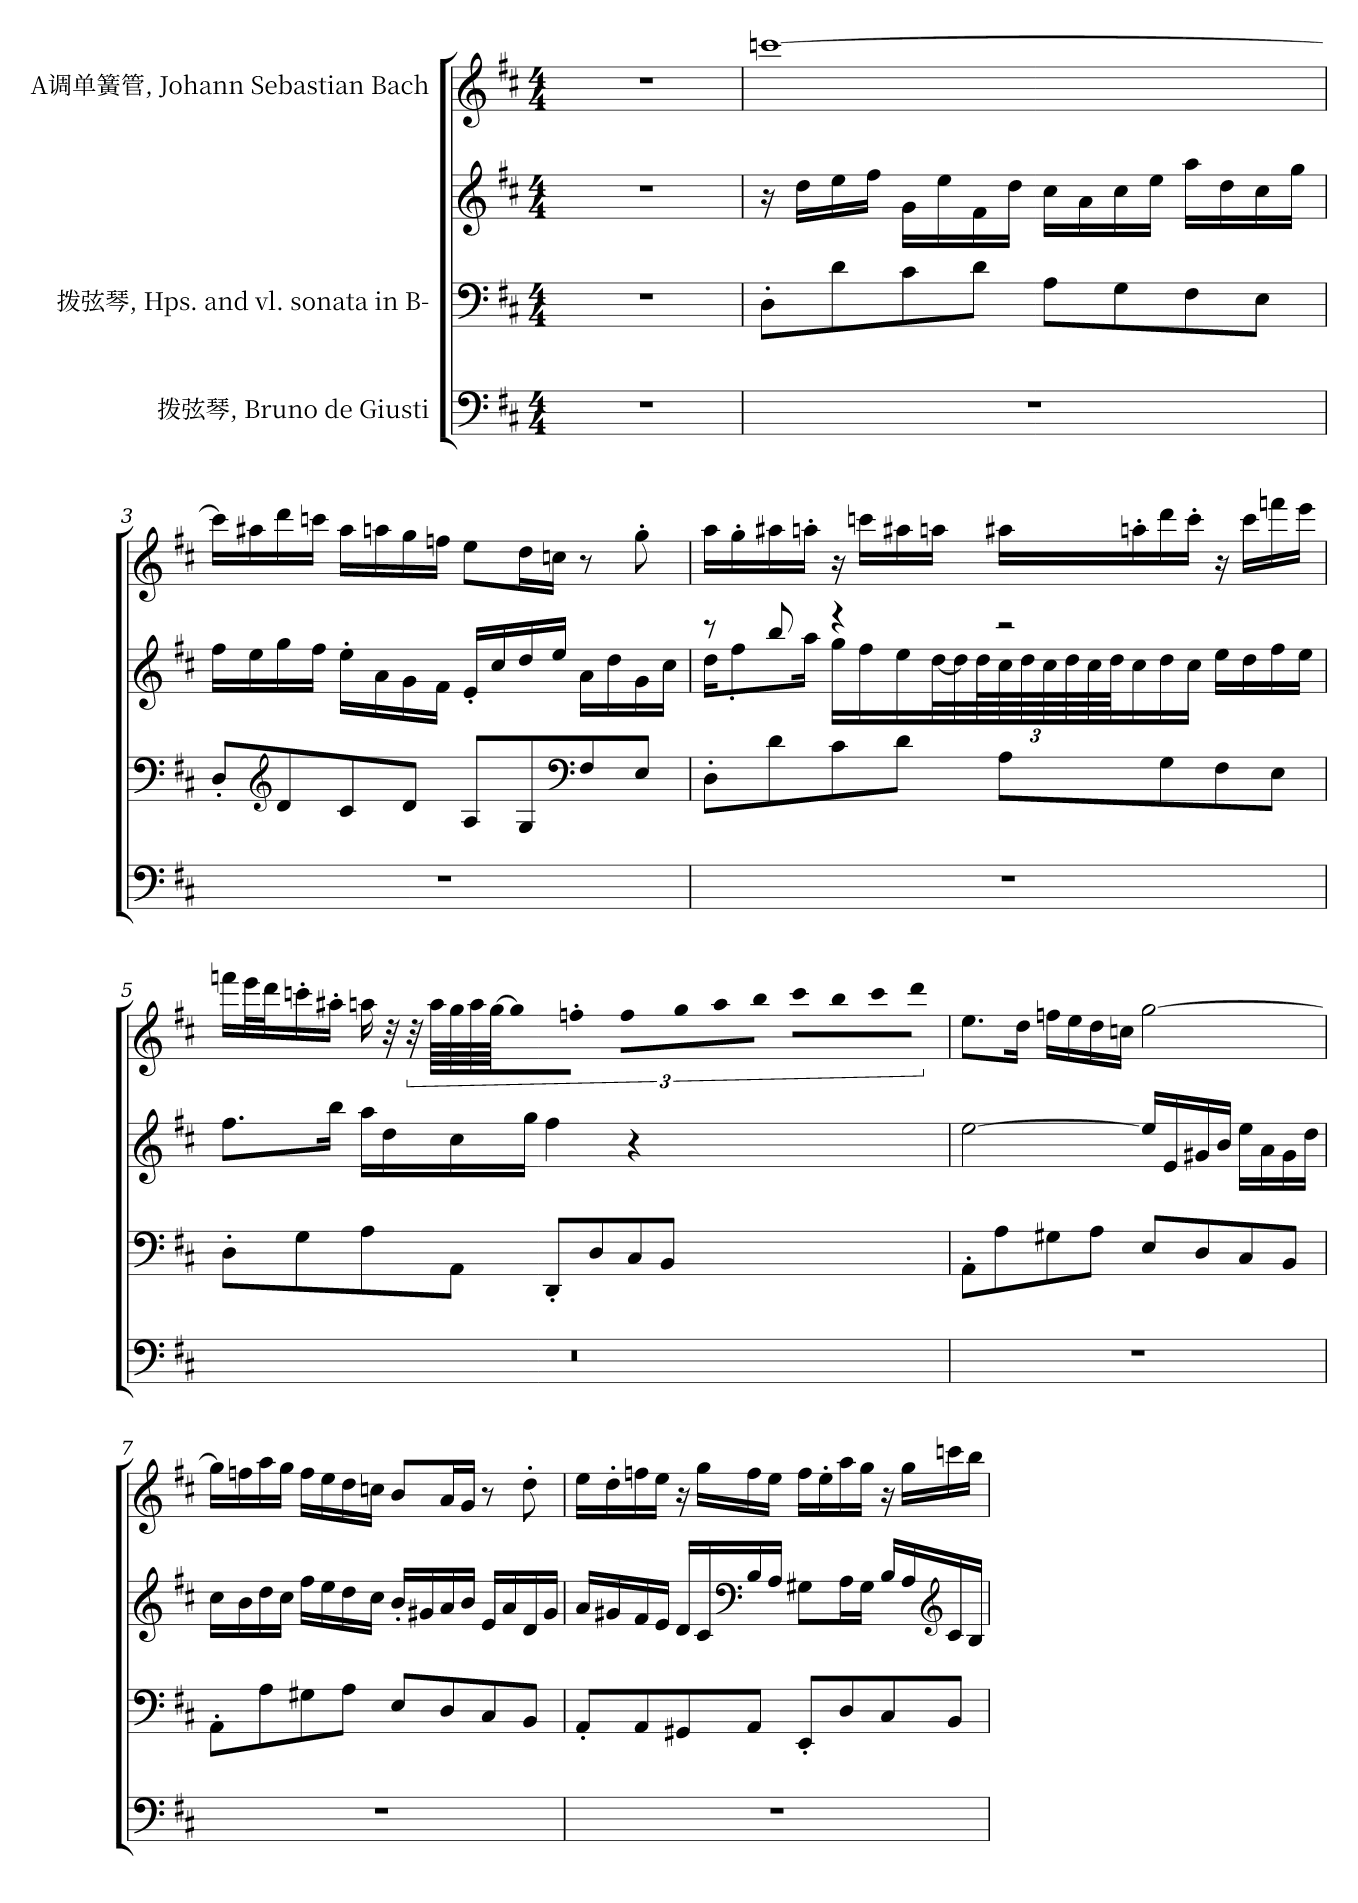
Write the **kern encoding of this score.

**kern	**kern	**kern	**kern
*part3	*part2	*part2	*part1
*staff4	*staff3	*staff2	*staff1
*I"拨弦琴, Bruno de Giusti	*I"拨弦琴, Hps. and vl. sonata in B-	*	*I"A调单簧管, Johann Sebastian Bach
*clefF4	*clefF4	*clefG2	*clefG2
*	*	*	*ITrd2c3
*k[f#c#]	*k[f#c#]	*k[f#c#]	*k[f#c#g#d#a#]
*M4/4	*M4/4	*M4/4	*M4/4
*MM57	*MM57	*MM57	*MM57
=1	=1	=1	=1
1r	1r	1r	1r
=2	=2	=2	=2
*	*	*	*MM30
1r	8D'\L	16r	[1aan
.	.	16dd\LL	.
.	8d\	16ee\	.
.	.	16ff#\JJ	.
.	8c#\	16g\LL	.
.	.	16ee\	.
.	8d\J	16f#\	.
.	.	16dd\JJ	.
.	8A\L	16cc#\LL	.
.	.	16a\	.
.	8G\	16cc#\	.
.	.	16ee\JJ	.
.	8F#\	16aa\LL	.
.	.	16dd\	.
.	8E\J	16cc#\	.
.	.	16gg\JJ	.
!!LO:LB:g=z
=3	=3	=3	=3
1r	8D'/L	16ff#\LL	16aa\LL]
.	.	16ee\	16ff##X\
*	*clefG2	*	*
.	8d/	16gg\	16bb\
.	.	16ff#\JJ	16aan\JJ
.	8c#/	16ee'\LL	16ff##\LL
.	.	16a\	16ff#X\
.	8d/J	16g\	16ee\
.	.	16f#\JJ	16ddn\JJ
*	*	*	*MM34
.	8A/L	16e'/LL	8cc#\L
.	.	16cc#/	.
*	*	*	*MM38
.	8G/	16dd/	16b\L
.	.	16ee/JJ	16an\JJ
*	*clefF4	*	*
.	8F#/	16a\LL	8r
.	.	16dd\	.
.	8E/J	16g\	8ee'\
.	.	16cc#\JJ	.
!!LO:LB:g=z
=4	=4	=4	=4
*	*	*	*MM35
*	*	*^	*
1r	8D'\L	8r	16dd\KL	16ff#\LL
.	.	.	8ff#'\	16ee'\
*	*	*	*	*MM38
.	8d\	8bb/	.	16ff##X\
.	.	.	16aa\Jk	16ff#X'\JJ
.	8c#\	4r	16gg\LL	16r
.	.	.	16ff#\	16aan\LL
.	8d\J	.	16ee\	16ff##X\
.	.	.	[32dd\L	16ff#X\JJ
*	*	*	*Xbrackettup	*
.	.	.	48dd\]	.
.	.	.	96dd\L	.
.	8A\L	2r	96cc#\	16ff##X\LL
.	.	.	96dd\	.
.	.	.	96cc#\	.
.	.	.	96dd\	.
.	.	.	96cc#\	.
.	.	.	96dd\JJ	.
.	.	.	16cc#\	16ff#X'\
.	8G\	.	16dd\	16bb\
.	.	.	16cc#\JJ	16aa'\JJ
.	8F#\	.	16ee\LL	16r
.	.	.	16dd\	16aa\LL
*	*	*	*	*MM37
.	8E\J	.	16ff#\	16dddn\
*	*	*	*	*MM36
.	.	.	16ee\JJ	16ccc#\JJ
*	*	*v	*v	*
!!LO:PB:g=z
=5	=5	=5	=5
1r	8D'\L	8.ff#\L	16dddn\LL
*	*	*	*MM36
.	.	.	32ccc#\L
*	*	*	*MM37
.	.	.	32bb\J
*	*	*	*MM38
.	8G\	.	16aan'\
.	.	16bb\Jk	16ff##X'\JJ
.	8A\	16aa\LL	16ff#X\
.	.	16dd\	32r
.	.	.	48r
.	.	.	96ff#\LLLL
*	*	*	*Xbrackettup
.	8AA\J	16cc#\	96ee\
.	.	.	96ff#\
*	*	*	*MM36
.	.	.	[96ee\J
.	.	.	32ee\J]
.	.	16gg\JJ	16ddn'\JJ
*	*	*	*MM32
.	8DD'/L	4ff#\	16dd\LL
*	*	*	*MM34
.	.	.	16ee\
*	*	*	*MM38
.	8D/	.	16ff#\
.	.	.	16gg#\JJ
*	*	*	*MM38
.	8C#/	4r	16aa\LL
.	.	.	16gg#\
.	8BB/J	.	16aa\
.	.	.	16bb\JJ
!!LO:LB:g=z
=6	=6	=6	=6
1r	8AA'\L	[2ee\	8.cc#\L
.	8A\	.	.
.	.	.	16b\Jk
.	8G#X\	.	16ddn\LL
.	.	.	16cc#\
.	8A\J	.	16b\
.	.	.	16an\JJ
*	*	*	*MM34
.	8E/L	16ee/LL]	[2ee\
.	.	16e/	.
.	8D/	16g#X/	.
.	.	16b/JJ	.
.	8C#/	16ee\LL	.
.	.	16a\	.
.	8BB/J	16g#\	.
.	.	16dd\JJ	.
=7	=7	=7	=7
1r	8AA'\L	16cc#\LL	16ee\LL]
.	.	16b\	16ddn\
.	8A\	16dd\	16ff#\
.	.	16cc#\JJ	16ee\JJ
.	8G#X\	16ff#\LL	16dd\LL
.	.	16ee\	16cc#\
.	8A\J	16dd\	16b\
.	.	16cc#\JJ	16an\JJ
.	8E/L	16b'/LL	8g#/L
.	.	16g#X/	.
.	8D/	16a/	16f#/L
.	.	16b/JJ	16e/JJ
.	8C#/	16e/LL	8r
.	.	16a/	.
.	8BB/J	16d/	8b'\
.	.	16g#/JJ	.
!!LO:LB:g=z
=8	=8	=8	=8
*	*	*	*MM34
1r	8AA'/L	16a/LL	16cc#\LL
*	*	*	*MM36
.	.	16g#X/	16b'\
*	*	*	*MM38
.	8AA/	16f#/	16ddn\
.	.	16e/JJ	16cc#\JJ
.	8GG#X/	16d/LL	16r
.	.	16c#/	16ee\LL
*	*	*clefF4	*
.	8AA/J	16B/	16dd\
.	.	16A/JJ	16cc#\JJ
.	8EE'/L	8G#X\L	16dd\LL
.	.	.	16cc#'\
.	8D/	16A\L	16ff#\
.	.	16G#\JJ	16ee\JJ
.	8C#/	16B/LL	16r
.	.	16A/	16ee\LL
*	*	*clefG2	*
.	8BB/J	16c#/	16aan\
.	.	16B/JJ	16gg#\JJ
=	=	=	=
*-	*-	*-	*-
